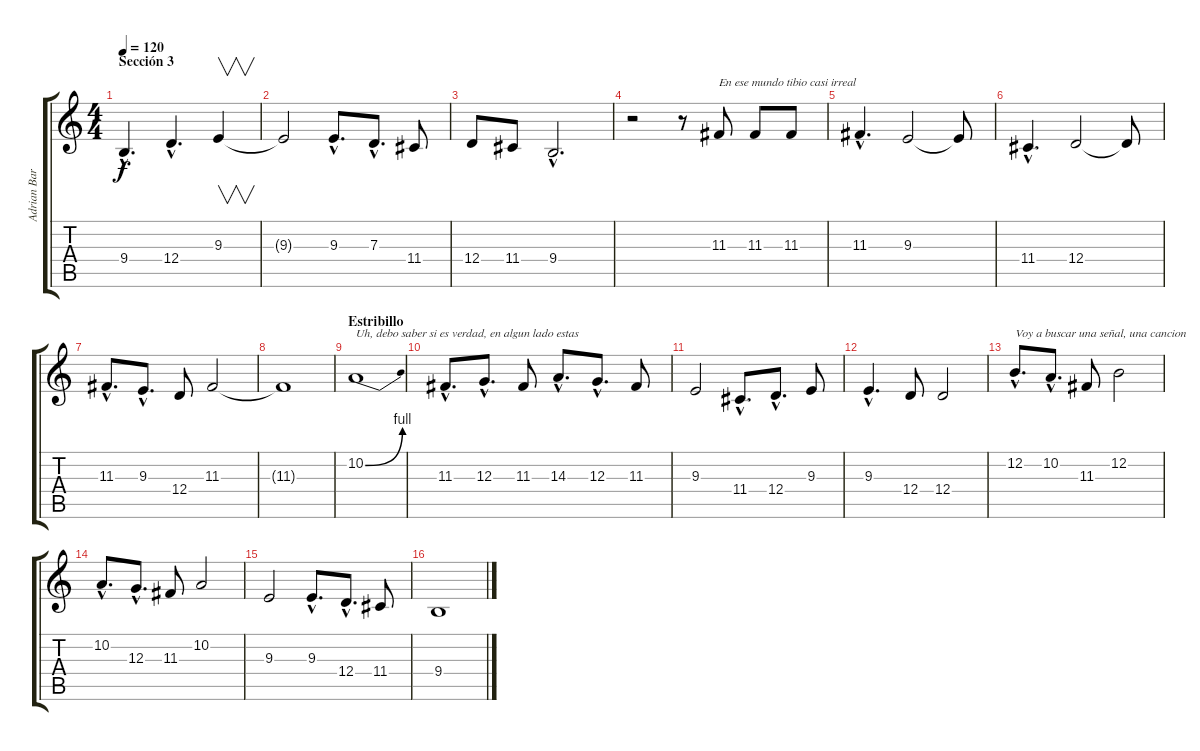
\track ("Adrian Barilari" "Adrian Bar") {instrument flute}
\staff {score tabs}
\tuning (E4 B3 G3 D3 A2 E2) {hide}
\ts (4 4)
\section ("" "Sección 3")
\tempo 120
\clef g2
\ks c
9.4{hac}.4{d dy f} 12.4{hac}.4{d} 9.3.4{v} |
9.3{t}.2 9.3{hac}.8{d} 7.3{hac}.8{d} 11.4.8 |
12.4.8 11.4.8 9.4{hac}.2{d} |
r.2 r.8 11.3.8{txt "En ese mundo tibio casi irreal"} 11.3.8 11.3.8 |
11.3{hac}.4{d} 9.3.2 9.3{t}.8 |
11.4{hac}.4{d} 12.4.2 12.4{t}.8 |
11.3{hac}.8{d} 9.3{hac}.8{d} 12.4.8 11.3.2 |
11.3{t}.1 |
\section ("" "Estribillo")
10.2{be (bend 0 0 60 4)}.1{txt "Uh, debo saber si es verdad, en algun lado estas"} |
11.3{hac}.8{d} 12.3{hac}.8{d} 11.3.8 14.3{hac}.8{d} 12.3{hac}.8{d} 11.3.8 |
9.3.2 11.4{hac}.8{d} 12.4{hac}.8{d} 9.3.8 |
9.3{hac}.4{d} 12.4.8 12.4.2 |
12.2{hac}.8{d txt "Voy a buscar una señal, una cancion"} 10.2{hac}.8{d} 11.3.8 12.2.2 |
10.2{hac}.8{d} 12.3{hac}.8{d} 11.3.8 10.2.2 |
9.3.2 9.3{hac}.8{d} 12.4{hac}.8{d} 11.4.8 |
9.4.1
